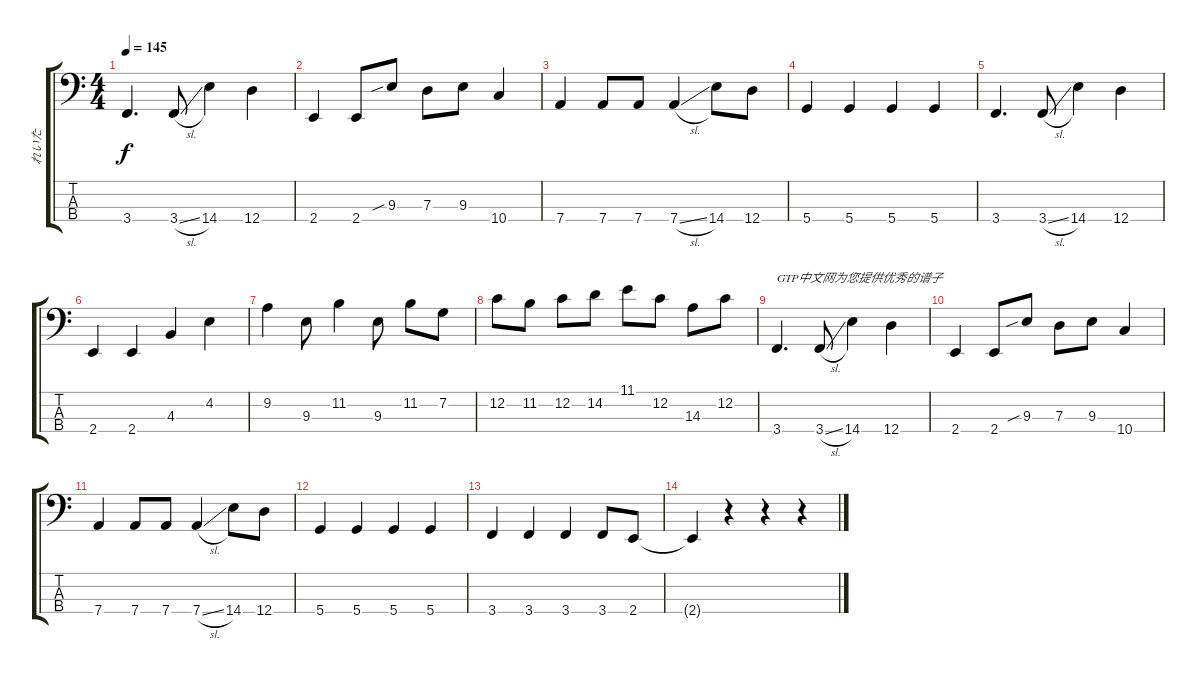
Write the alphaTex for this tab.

\track ("れいた" "れいた") {instrument electricbasspick}
\staff {score tabs}
\tuning (F2 C2 G1 D1) {hide}
\ts (4 4)
\tempo 145
\clef f4
\ks c
3.4.4{d dy f} 3.4{sl}.8 14.4.4 12.4.4 |
2.4.4 2.4.8 9.3{sib}.8 7.3.8 9.3.8 10.4.4 |
7.4.4 7.4.8 7.4.8 7.4{sl}.4 14.4.8 12.4.8 |
5.4.4 5.4.4 5.4.4 5.4.4 |
3.4.4{d} 3.4{sl}.8 14.4.4 12.4.4 |
2.4.4 2.4.4 4.3.4 4.2.4 |
9.2.4 9.3.8 11.2.4 9.3.8 11.2.8 7.2.8 |
12.2.8 11.2.8 12.2.8 14.2.8 11.1.8 12.2.8 14.3.8 12.2.8 |
3.4.4{d txt "GTP中文网为您提供优秀的谱子"} 3.4{sl}.8 14.4.4 12.4.4 |
2.4.4 2.4.8 9.3{sib}.8 7.3.8 9.3.8 10.4.4 |
7.4.4 7.4.8 7.4.8 7.4{sl}.4 14.4.8 12.4.8 |
5.4.4 5.4.4 5.4.4 5.4.4 |
3.4.4 3.4.4 3.4.4 3.4.8 2.4.8 |
2.4{t}.4 r.4 r.4 r.4
